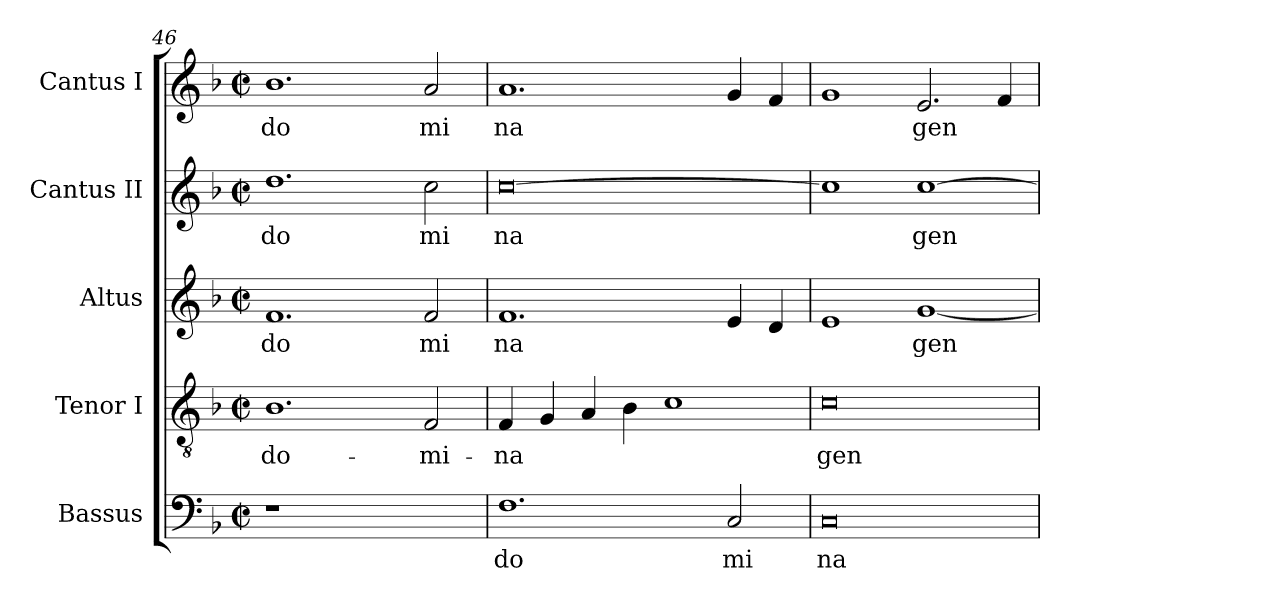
**kern	**text	**kern	**text	**kern	**text	**kern	**text	**kern	**text
*part5	*part5	*part4	*part4	*part3	*part3	*part2	*part2	*part1	*part1
*staff5	*staff5	*staff4	*staff4	*staff3	*staff3	*staff2	*staff2	*staff1	*staff1
*I"Bassus	*	*I"Tenor I	*	*I"Altus	*	*I"Cantus II	*	*I"Cantus I	*
*clefF4	*	*clefGv2	*	*clefG2	*	*clefG2	*	*clefG2	*
*k[b-]	*	*k[b-]	*	*k[b-]	*	*k[b-]	*	*k[b-]	*
*F:	*	*F:	*	*F:	*	*F:	*	*F:	*
*M2/2	*	*M2/2	*	*M2/2	*	*M2/2	*	*M2/2	*
*met(c|)	*	*met(c|)	*	*met(c|)	*	*met(c|)	*	*met(c|)	*
=46	=46	=46	=46	=46	=46	=46	=46	=46	=46
!	!	!	!LO:LY:b:cj	!	!LO:LY:b:cj	!	!LO:LY:b:cj	!	!LO:LY:b:cj
1r	.	1.B-	do-	1.f	do	1.dd	do	1.b-	do
1ryy	.	.	.	.	.	.	.	.	.
!	!	!	!LO:LY:b:cj	!	!LO:LY:b:cj	!	!LO:LY:b:cj	!	!LO:LY:b:cj
.	.	2F/	-mi-	2f/	mi	2cc\	mi	2a/	mi
=47	=47	=47	=47	=47	=47	=47	=47	=47	=47
!	!LO:LY:b:cj	!	!LO:LY:b	!	!LO:LY:b:cj	!	!LO:LY:b:cj	!	!LO:LY:b:cj
1.F	do	4F/	-na	1.f	na	[>0cc	na	1.a	na
.	.	4G/	.	.	.	.	.	.	.
.	.	4A/	.	.	.	.	.	.	.
.	.	4B-\	.	.	.	.	.	.	.
.	.	1c	.	.	.	.	.	.	.
!	!LO:LY:b:cj	!	!	!	!	!	!	!	!
2C/	mi	.	.	4e/	.	.	.	4g/	.
.	.	.	.	4d/	.	.	.	4f/	.
=48	=48	=48	=48	=48	=48	=48	=48	=48	=48
!	!LO:LY:b:cj	!	!LO:LY:b:cj	!	!	!	!	!	!
0C	na	0c	gen-	1e	.	1cc]	.	1g	.
!	!	!	!	!	!LO:LY:b	!	!LO:LY:b	!	!LO:LY:b
.	.	.	.	[>1g	gen	[<1cc	gen	2.e/	gen
.	.	.	.	.	.	.	.	4f/	.
=	=	=	=	=	=	=	=	=	=
*-	*-	*-	*-	*-	*-	*-	*-	*-	*-
